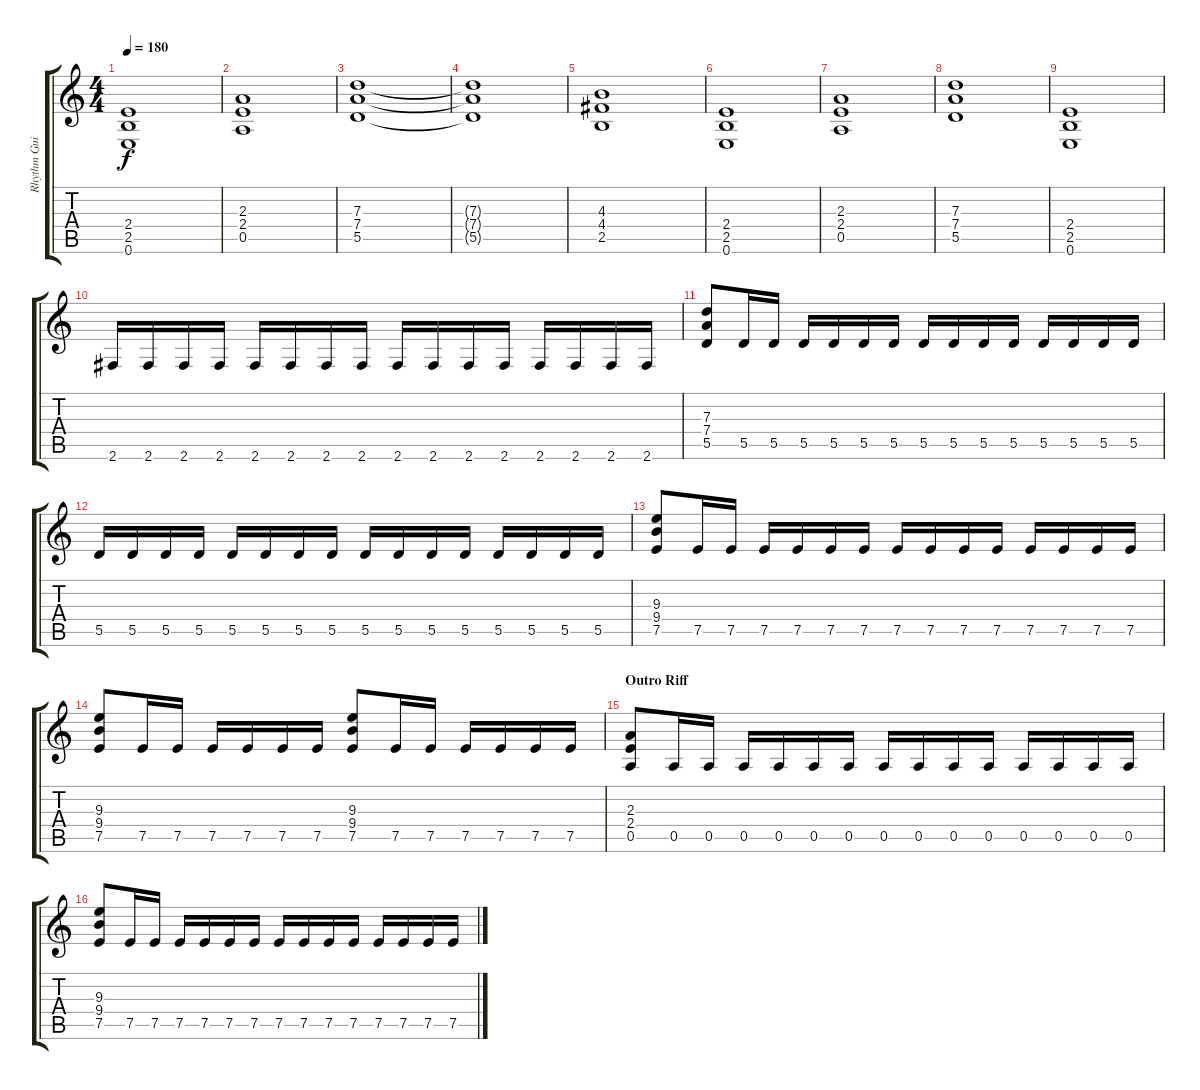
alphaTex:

\track ("Rhythm Guitar 1" "Rhythm Gui") {instrument distortionguitar}
\staff {score tabs}
\tuning (E4 B3 G3 D3 A2 E2) {hide}
\ts (4 4)
\tempo 180
\clef g2
\ks c
(2.4 2.5 0.6).1{dy f} |
(2.3 2.4 0.5).1 |
(7.3 7.4 5.5).1 |
(7.3{t} 7.4{t} 5.5{t}).1 |
(4.3 4.4 2.5).1 |
(2.4 2.5 0.6).1 |
(2.3 2.4 0.5).1 |
(7.3 7.4 5.5).1 |
(2.4 2.5 0.6).1 |
2.6.16 2.6.16 2.6.16 2.6.16 2.6.16 2.6.16 2.6.16 2.6.16 2.6.16 2.6.16 2.6.16 2.6.16 2.6.16 2.6.16 2.6.16 2.6.16 |
(7.3 7.4 5.5).8 5.5.16 5.5.16 5.5.16 5.5.16 5.5.16 5.5.16 5.5.16 5.5.16 5.5.16 5.5.16 5.5.16 5.5.16 5.5.16 5.5.16 |
5.5.16 5.5.16 5.5.16 5.5.16 5.5.16 5.5.16 5.5.16 5.5.16 5.5.16 5.5.16 5.5.16 5.5.16 5.5.16 5.5.16 5.5.16 5.5.16 |
(9.3 9.4 7.5).8 7.5.16 7.5.16 7.5.16 7.5.16 7.5.16 7.5.16 7.5.16 7.5.16 7.5.16 7.5.16 7.5.16 7.5.16 7.5.16 7.5.16 |
(9.3 9.4 7.5).8 7.5.16 7.5.16 7.5.16 7.5.16 7.5.16 7.5.16 (9.3 9.4 7.5).8 7.5.16 7.5.16 7.5.16 7.5.16 7.5.16 7.5.16 |
\section ("" "Outro Riff")
(2.3 2.4 0.5).8 0.5.16 0.5.16 0.5.16 0.5.16 0.5.16 0.5.16 0.5.16 0.5.16 0.5.16 0.5.16 0.5.16 0.5.16 0.5.16 0.5.16 |
(9.3 9.4 7.5).8 7.5.16 7.5.16 7.5.16 7.5.16 7.5.16 7.5.16 7.5.16 7.5.16 7.5.16 7.5.16 7.5.16 7.5.16 7.5.16 7.5.16
